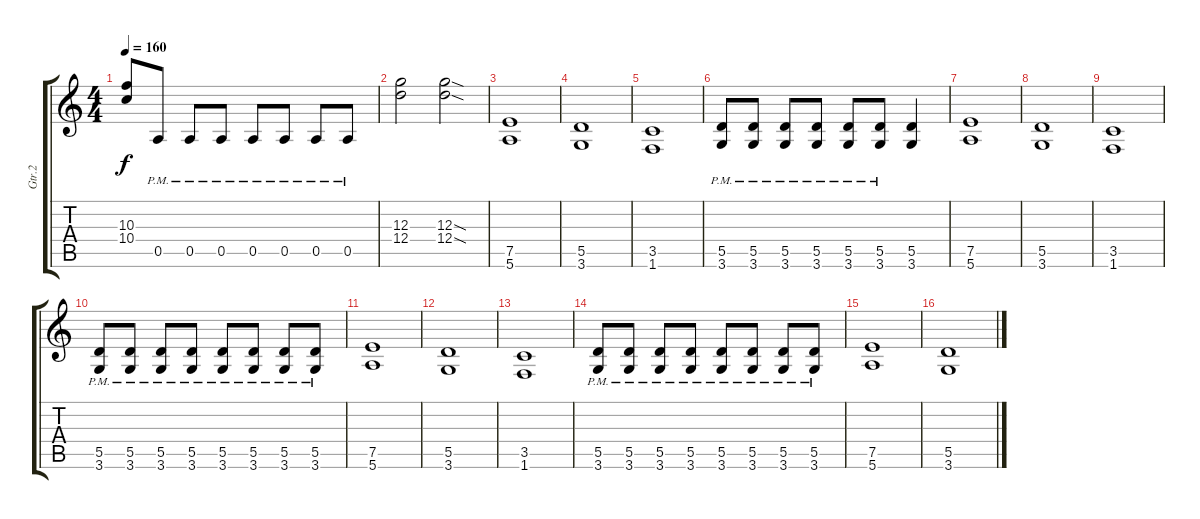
\track ("Gtr.2" "Gtr.2") {instrument overdrivenguitar}
\staff {score tabs}
\tuning (E4 B3 G3 D3 A2 E2) {hide}
\ts (4 4)
\tempo 160
\clef g2
\ks c
(10.3 10.4).8{dy f} 0.5{pm}.8 0.5{pm}.8 0.5{pm}.8 0.5{pm}.8 0.5{pm}.8 0.5{pm}.8 0.5{pm}.8 |
(12.3 12.4).2 (12.3{sod} 12.4{sod}).2 |
(7.5 5.6).1 |
(5.5 3.6).1 |
(3.5 1.6).1 |
(5.5{pm} 3.6{pm}).8 (5.5{pm} 3.6{pm}).8 (5.5{pm} 3.6{pm}).8 (5.5{pm} 3.6{pm}).8 (5.5{pm} 3.6{pm}).8 (5.5{pm} 3.6{pm}).8 (5.5 3.6).4 |
(7.5 5.6).1 |
(5.5 3.6).1 |
(3.5 1.6).1 |
(5.5{pm} 3.6{pm}).8 (5.5{pm} 3.6{pm}).8 (5.5{pm} 3.6{pm}).8 (5.5{pm} 3.6{pm}).8 (5.5{pm} 3.6{pm}).8 (5.5{pm} 3.6{pm}).8 (5.5{pm} 3.6{pm}).8 (5.5{pm} 3.6{pm}).8 |
(7.5 5.6).1 |
(5.5 3.6).1 |
(3.5 1.6).1 |
(5.5{pm} 3.6{pm}).8 (5.5{pm} 3.6{pm}).8 (5.5{pm} 3.6{pm}).8 (5.5{pm} 3.6{pm}).8 (5.5{pm} 3.6{pm}).8 (5.5{pm} 3.6{pm}).8 (5.5{pm} 3.6{pm}).8 (5.5{pm} 3.6{pm}).8 |
(7.5 5.6).1 |
(5.5 3.6).1
